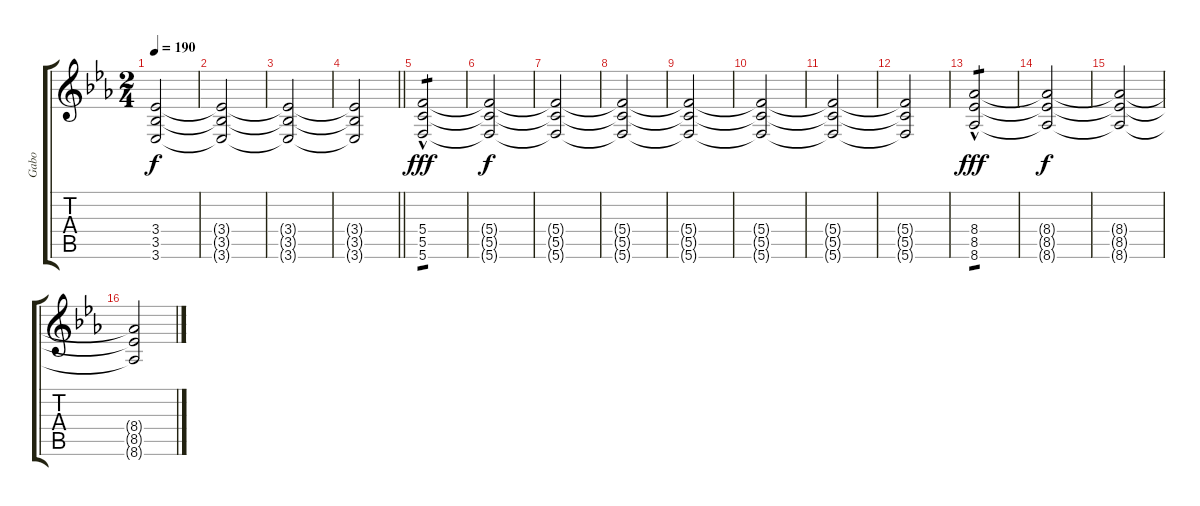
\track ("Gabo" "Gabo") {instrument distortionguitar}
\staff {score tabs}
\tuning (D4 A3 F3 C3 G2 C2) {hide}
\ts (2 4)
\tempo 190
\clef g2
\ks eb
(3.4{t} 3.5{t} 3.6{t}).2{dy f} |
(3.4{t} 3.5{t} 3.6{t}).2 |
(3.4{t} 3.5{t} 3.6{t}).2 |
\barLineRight lightlight
(3.4{t} 3.5{t} 3.6{t}).2 |
(5.4{hac} 5.5{hac} 5.6{hac}).2{tp 1 dy fff} |
(5.4{t} 5.5{t} 5.6{t}).2{dy f} |
(5.4{t} 5.5{t} 5.6{t}).2 |
(5.4{t} 5.5{t} 5.6{t}).2 |
(5.4{t} 5.5{t} 5.6{t}).2 |
(5.4{t} 5.5{t} 5.6{t}).2 |
(5.4{t} 5.5{t} 5.6{t}).2 |
(5.4{t} 5.5{t} 5.6{t}).2 |
(8.4{hac} 8.5{hac} 8.6{hac}).2{tp 1 dy fff} |
(8.4{t} 8.5{t} 8.6{t}).2{dy f} |
(8.4{t} 8.5{t} 8.6{t}).2 |
(8.4{t} 8.5{t} 8.6{t}).2
